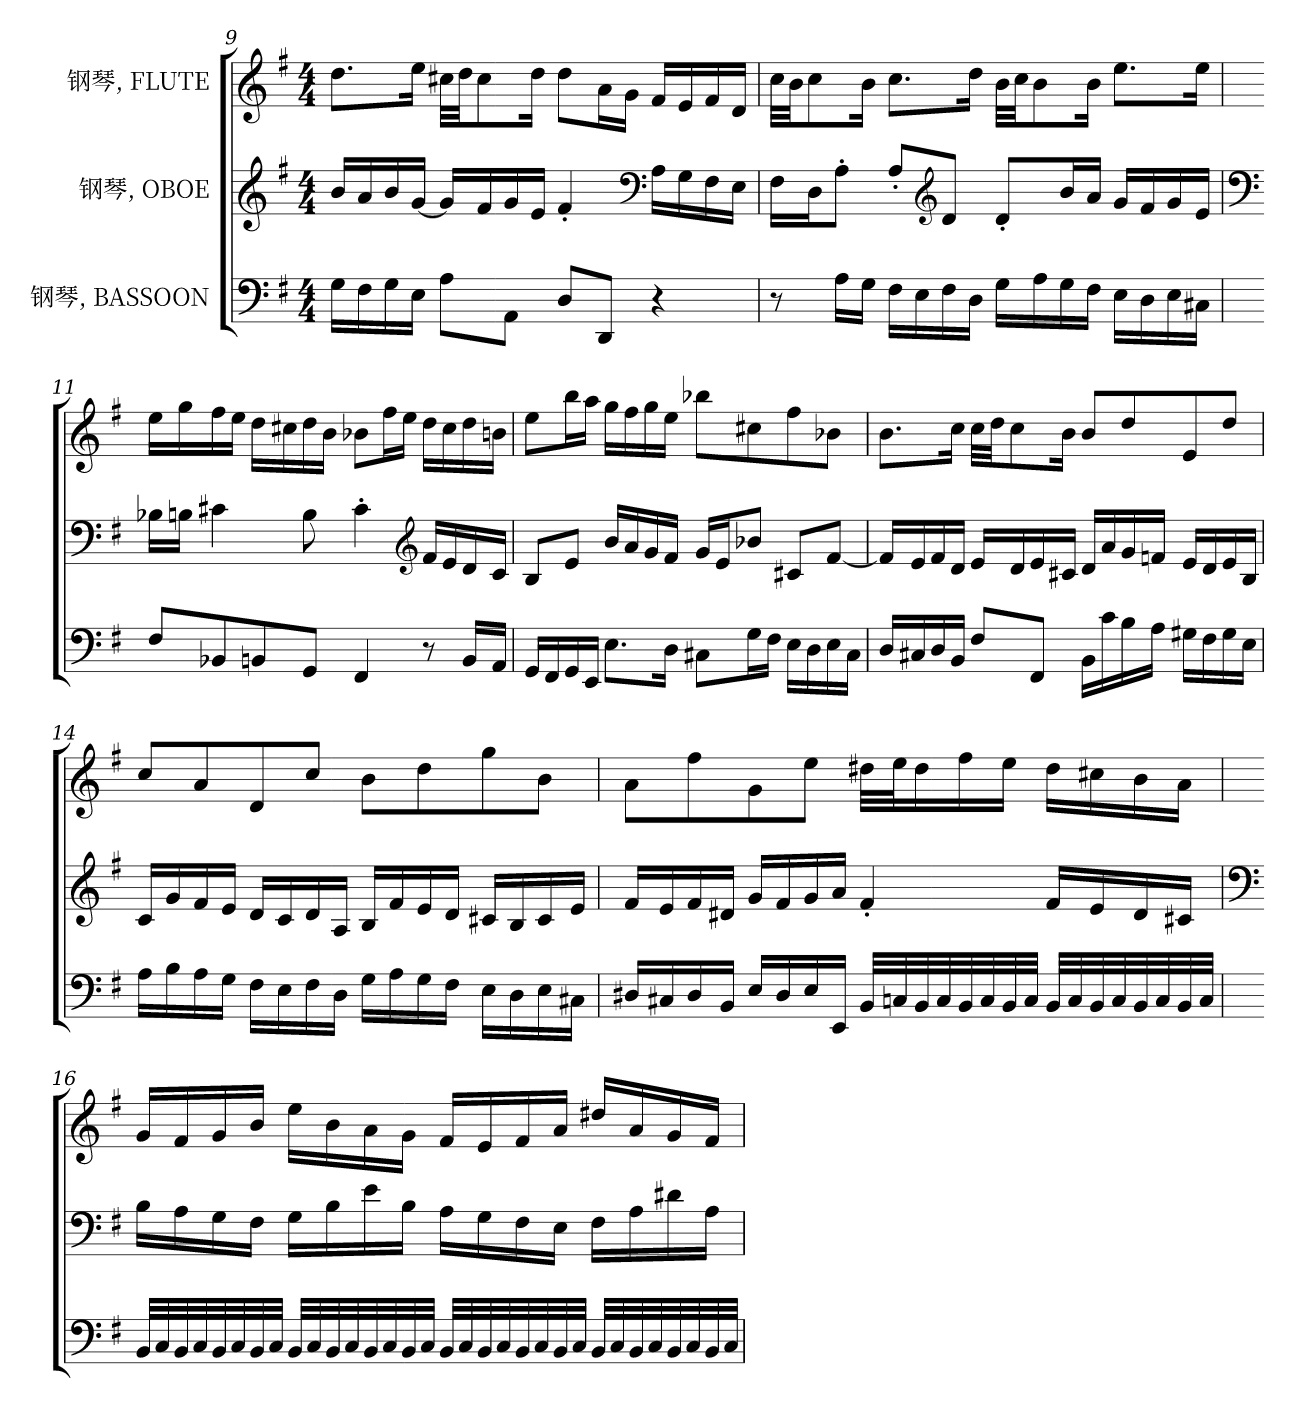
**kern	**kern	**kern
*part3	*part2	*part1
*staff3	*staff2	*staff1
*I"钢琴, BASSOON	*I"钢琴, OBOE	*I"钢琴, FLUTE
!!LO:LB:g=z
*clefF4	*clefG2	*clefG2
*k[f#]	*k[f#]	*k[f#]
*M4/4	*M4/4	*M4/4
=9	=9	=9
16G\LL	16b/LL	8.dd\L
16F#\	16a/	.
16G\	16b/	.
16E\JJ	[16g/JJ	16ee\Jk
8A\L	16g/LL]	32cc#X\LLL
.	.	32dd\JJ
.	16f#/	8cc#\
8AA\J	16g/	.
.	16e/JJ	16dd\Jk
8D/L	4f#'/	8dd\L
8DD/J	.	16a\L
.	.	16g\JJ
*	*clefF4	*
4r	16A\LL	16f#/LL
.	16G\	16e/
.	16F#\	16f#/
.	16E\JJ	16d/JJ
=10	=10	=10
8r	16F#\LL	32cc\LLL
.	.	32b\JJ
.	16D\J	8cc\
16A\LL	8A'\J	.
16G\JJ	.	16b\Jk
16F#\LL	8A'/L	8.cc\L
16E\	.	.
*	*clefG2	*
16F#\	8d/J	.
16D\JJ	.	16dd\Jk
16G\LL	8d'/L	32b\LLL
.	.	32cc\JJ
16A\	.	8b\
16G\	16b/L	.
16F#\JJ	16a/JJ	16b\Jk
16E\LL	16g/LL	8.ee\L
16D\	16f#/	.
16E\	16g/	.
16C#X\JJ	16e/JJ	16ee\Jk
!!LO:LB:g=z
=11	=11	=11
*	*clefF4	*
8F#/L	16B-X\LL	16ee\LL
.	16Bn\JJ	16gg\
8BB-X/	4c#X\	16ff#\
.	.	16ee\JJ
8BBn/	.	16dd\LL
.	.	16cc#X\
8GG/J	8B\	16dd\
.	.	16b\JJ
4FF#/	4c#'\	8b-X\L
.	.	16ff#\L
.	.	16ee\JJ
*	*clefG2	*
8r	16f#/LL	16dd\LL
.	16e/	16cc#\
16BB/LL	16d/	16dd\
16AA/JJ	16c#/JJ	16bn\JJ
=12	=12	=12
16GG/LL	8B/L	8ee\L
16FF#/	.	.
16GG/	8e/J	16bb\L
16EE/JJ	.	16aa\JJ
8.E\L	16b/LL	16gg\LL
.	16a/	16ff#\
.	16g/	16gg\
16D\Jk	16f#/JJ	16ee\JJ
8C#X\L	16g/LL	8bb-X\L
.	16e/J	.
16G\L	8b-X/J	8cc#X\
16F#\JJ	.	.
16E\LL	8c#X/L	8ff#\
16D\	.	.
16E\	[8f#/J	8b-X\J
16C#\JJ	.	.
!!LO:LB:g=z
=13	=13	=13
16D/LL	16f#/LL]	8.b\L
16C#X/	16e/	.
16D/	16f#/	.
16BB/JJ	16d/JJ	16cc\Jk
8F#/L	16e/LL	32cc\LLL
.	.	32dd\JJ
.	16d/	8cc\
8FF#/J	16e/	.
.	16c#X/JJ	16b\Jk
16BB\LL	16d/LL	8b/L
16c\	16a/	.
16B\	16g/	8dd/
16A\JJ	16fn/JJ	.
16G#X\LL	16e/LL	8e/
16F#\	16d/	.
16G#\	16e/	8dd/J
16E\JJ	16B/JJ	.
=14	=14	=14
16A\LL	16c/LL	8cc/L
16B\	16g/	.
16A\	16f#/	8a/
16G\JJ	16e/JJ	.
16F#\LL	16d/LL	8d/
16E\	16c/	.
16F#\	16d/	8cc/J
16D\JJ	16A/JJ	.
16G\LL	16B/LL	8b\L
16A\	16f#/	.
16G\	16e/	8dd\
16F#\JJ	16d/JJ	.
16E\LL	16c#X/LL	8gg\
16D\	16B/	.
16E\	16c#/	8b\J
16C#X\JJ	16e/JJ	.
!!LO:PB:g=z
=15	=15	=15
16D#X/LL	16f#/LL	8a\L
16C#X/	16e/	.
16D#/	16f#/	8ff#\
16BB/JJ	16d#X/JJ	.
16E/LL	16g/LL	8g\
16D#/	16f#/	.
16E/	16g/	8ee\J
16EE/JJ	16a/JJ	.
32BB/LLL	4f#'/	32dd#X\LLL
32Cn/	.	32ee\J
32BB/	.	16dd#\
32C/	.	.
32BB/	.	16ff#\
32C/	.	.
32BB/	.	16ee\JJ
32C/JJJ	.	.
32BB/LLL	16f#/LL	16dd#\LL
32C/	.	.
32BB/	16e/	16cc#X\
32C/	.	.
32BB/	16d#/	16b\
32C/	.	.
32BB/	16c#X/JJ	16a\JJ
32C/JJJ	.	.
!!LO:LB:g=z
=16	=16	=16
*	*clefF4	*
32BB/LLL	16B\LL	16g/LL
32C/	.	.
32BB/	16A\	16f#/
32C/	.	.
32BB/	16G\	16g/
32C/	.	.
32BB/	16F#\JJ	16b/JJ
32C/JJJ	.	.
32BB/LLL	16G\LL	16ee\LL
32C/	.	.
32BB/	16B\	16b\
32C/	.	.
32BB/	16e\	16a\
32C/	.	.
32BB/	16B\JJ	16g\JJ
32C/JJJ	.	.
32BB/LLL	16A\LL	16f#/LL
32C/	.	.
32BB/	16G\	16e/
32C/	.	.
32BB/	16F#\	16f#/
32C/	.	.
32BB/	16E\JJ	16a/JJ
32C/JJJ	.	.
32BB/LLL	16F#\LL	16dd#X/LL
32C/	.	.
32BB/	16A\	16a/
32C/	.	.
32BB/	16d#X\	16g/
32C/	.	.
32BB/	16A\JJ	16f#/JJ
32C/JJJ	.	.
=	=	=
*-	*-	*-
